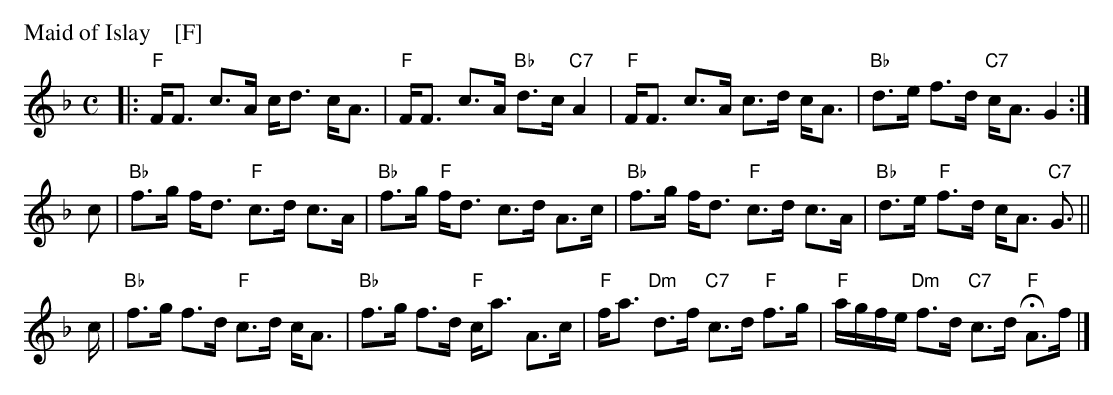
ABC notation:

X:1
P: Maid of Islay    [F]
M: C
L: 1/8
K: F
|:\
"F"F<F c>A c<d c<A | "F"F<F c>A "Bb"d>c "C7"A2 |\
"F"F<F c>A c>d c<A | "Bb"d>e f>d "C7"c<A G2 :|
c |\
"Bb"f>g f<d "F"c>d c>A | "Bb"f>g "F"f<d c>d A>c |\
"Bb"f>g f<d "F"c>d c>A | "Bb"d>e "F"f>d c<A "C7"G> ||
c |\
"Bb"f>g f>d "F"c>d c<A | "Bb"f>g f>d "F"c<a A>c |\
"F"f<a "Dm"d>f "C7"c>d "F"f>g | "F"a/g/f/e/ "Dm"f>d "C7"c>d "F"HA>f |]
